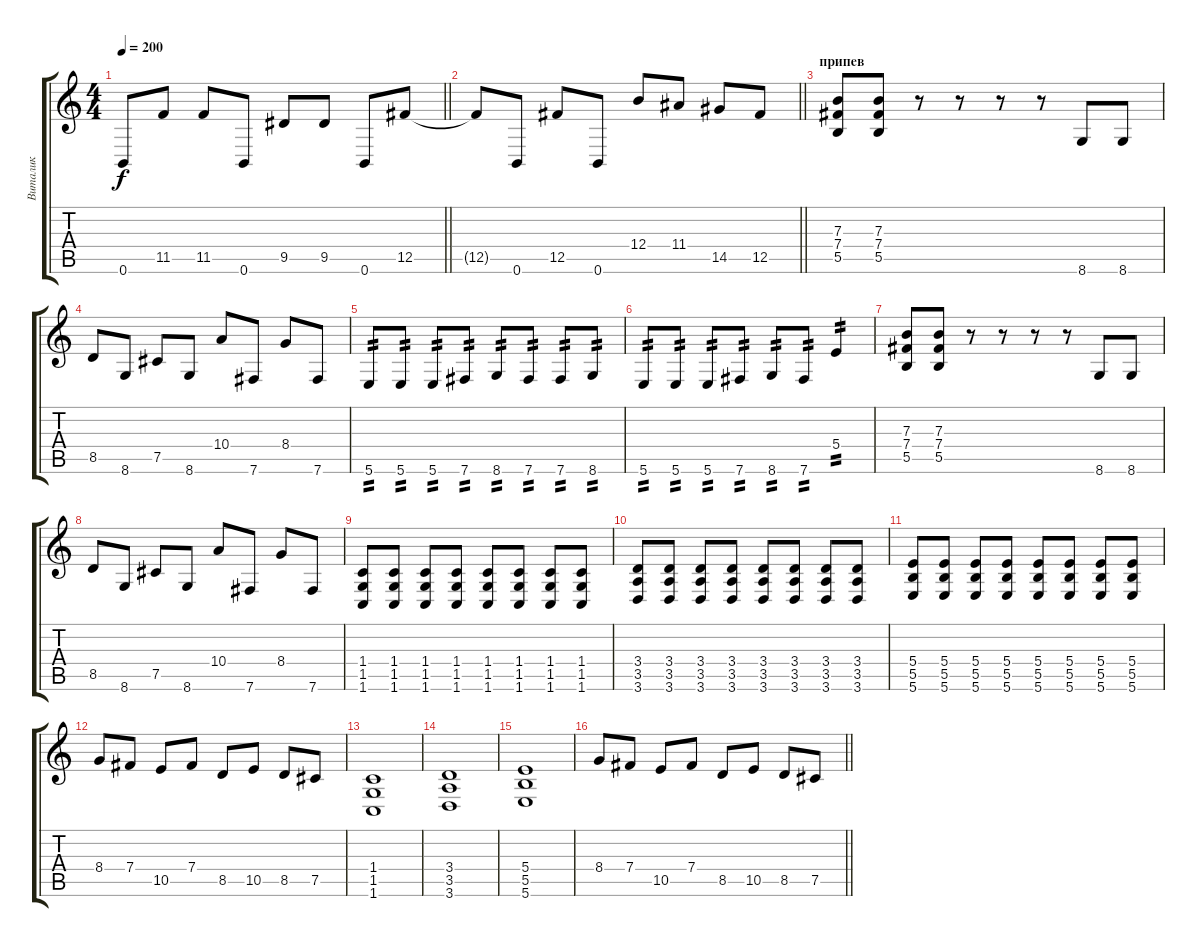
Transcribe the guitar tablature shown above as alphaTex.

\track ("Виталик" "Виталик") {instrument distortionguitar}
\staff {score tabs}
\tuning (Db4 Ab3 E3 B2 Gb2 B1) {hide}
\ts (4 4)
\tempo 200
\clef g2
\barLineRight lightlight
\ks c
0.6.8{dy f} 11.5.8 11.5.8 0.6.8 9.5.8 9.5.8 0.6.8 12.5.8 |
\barLineRight lightlight
12.5{t}.8 0.6.8 12.5.8 0.6.8 12.4.8 11.4.8 14.5.8 12.5.8 |
\section ("" "припев")
(7.3 7.4 5.5).8 (7.3 7.4 5.5).8 r.8 r.8 r.8 r.8 8.6.8 8.6.8 |
8.5.8 8.6.8 7.5.8 8.6.8 10.4.8 7.6.8 8.4.8 7.6.8 |
5.6.8{tp 2} 5.6.8{tp 2} 5.6.8{tp 2} 7.6.8{tp 2} 8.6.8{tp 2} 7.6.8{tp 2} 7.6.8{tp 2} 8.6.8{tp 2} |
5.6.8{tp 2} 5.6.8{tp 2} 5.6.8{tp 2} 7.6.8{tp 2} 8.6.8{tp 2} 7.6.8{tp 2} 5.4.4{tp 2} |
(7.3 7.4 5.5).8 (7.3 7.4 5.5).8 r.8 r.8 r.8 r.8 8.6.8 8.6.8 |
8.5.8 8.6.8 7.5.8 8.6.8 10.4.8 7.6.8 8.4.8 7.6.8 |
(1.4 1.5 1.6).8 (1.4 1.5 1.6).8 (1.4 1.5 1.6).8 (1.4 1.5 1.6).8 (1.4 1.5 1.6).8 (1.4 1.5 1.6).8 (1.4 1.5 1.6).8 (1.4 1.5 1.6).8 |
(3.4 3.5 3.6).8 (3.4 3.5 3.6).8 (3.4 3.5 3.6).8 (3.4 3.5 3.6).8 (3.4 3.5 3.6).8 (3.4 3.5 3.6).8 (3.4 3.5 3.6).8 (3.4 3.5 3.6).8 |
(5.4 5.5 5.6).8 (5.4 5.5 5.6).8 (5.4 5.5 5.6).8 (5.4 5.5 5.6).8 (5.4 5.5 5.6).8 (5.4 5.5 5.6).8 (5.4 5.5 5.6).8 (5.4 5.5 5.6).8 |
8.4.8 7.4.8 10.5.8 7.4.8 8.5.8 10.5.8 8.5.8 7.5.8 |
(1.4 1.5 1.6).1 |
(3.4 3.5 3.6).1 |
(5.4 5.5 5.6).1 |
\barLineRight lightlight
8.4.8 7.4.8 10.5.8 7.4.8 8.5.8 10.5.8 8.5.8 7.5.8
